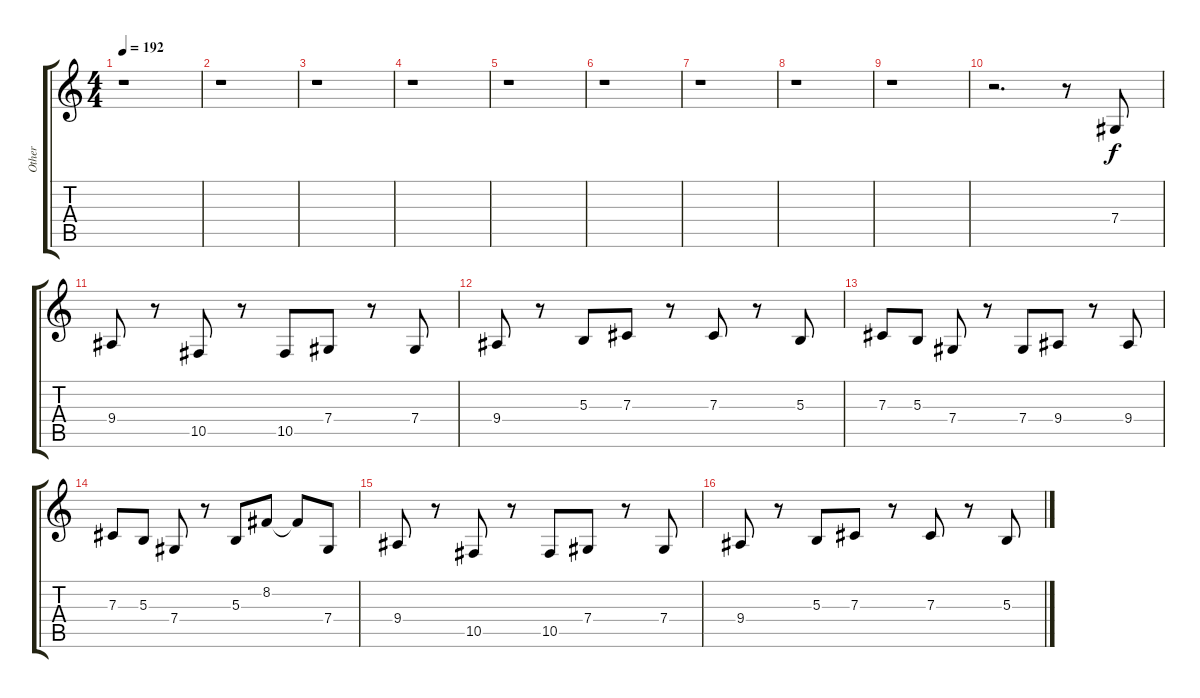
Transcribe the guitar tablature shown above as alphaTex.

\track ("Other" "Other") {instrument glockenspiel}
\staff {score tabs}
\tuning (Eb4 Bb3 Gb3 Db3 Ab2 Eb2) {hide}
\ts (4 4)
\tempo 192
\clef g2
\ks c
r.1{dy f} |
r.1 |
r.1 |
r.1 |
r.1 |
r.1 |
r.1 |
r.1 |
r.1 |
r.2{d} r.8 7.4.8{volume 16 instrument overdrivenguitar} |
9.4.8 r.8 10.5.8 r.8 10.5.8 7.4.8 r.8 7.4.8 |
9.4.8 r.8 5.3.8 7.3.8 r.8 7.3.8 r.8 5.3.8 |
7.3.8 5.3.8 7.4.8 r.8 7.4.8 9.4.8 r.8 9.4.8 |
7.3.8 5.3.8 7.4.8 r.8 5.3.8 8.2.8 8.2{t}.8 7.4.8 |
9.4.8 r.8 10.5.8 r.8 10.5.8 7.4.8 r.8 7.4.8 |
9.4.8 r.8 5.3.8 7.3.8 r.8 7.3.8 r.8 5.3.8
